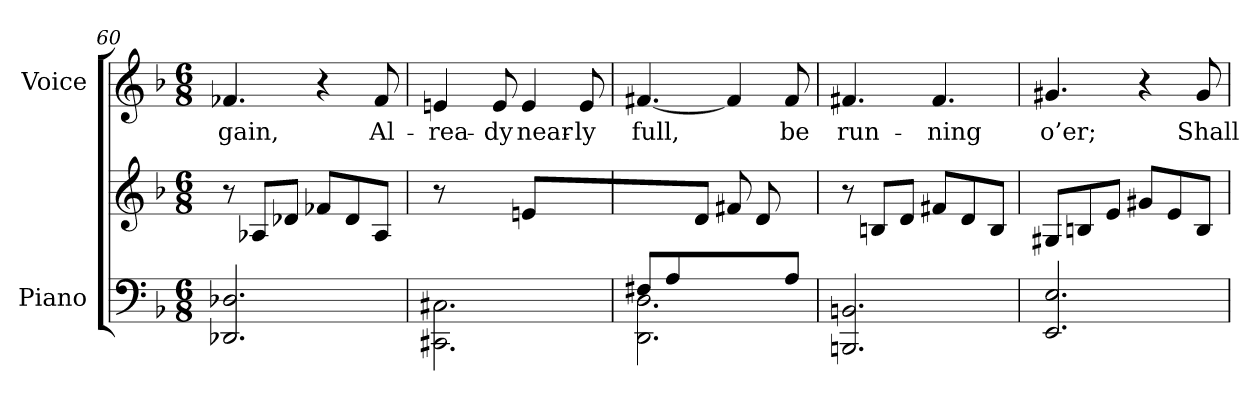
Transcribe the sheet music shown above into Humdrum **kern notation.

**kern	**kern	**kern	**text
*part2	*part2	*part1	*part1
*staff3	*staff2	*staff1	*staff1
*I"Piano	*	*I"Voice	*
*I'Pno	*	*	*
*clefF4	*clefG2	*clefG2	*
*k[b-]	*k[b-]	*k[b-]	*
*M6/8	*M6/8	*M6/8	*
=60	=60	=60	=60
2.DD-X/ 2.D-X/	8r	4.f-X/	-gain,
.	8A-X/L	.	.
.	8d-X/J	.	.
.	8f-X/L	4r	.
.	8d-/	.	.
.	8A-/J	8f-/	Al-
=61	=61	=61	=61
*^	*	*	*
8ryy	2.CC#X\ 2.C#X\	8r	4en/	-rea-
8G/L	.	4ryy	.	.
8An/J	.	.	8e/	-dy
8ryy	.	8en/L	4e/	near-
8A/	.	4ryy	.	.
8G/J	.	.	8e/	-ly
=62	=62	=62	=62	=62
8F#X/L	2.DD\ 2.D\	4ryy	[4.f#X/	full,
8A/	.	.	.	.
4.ryy	.	8d/J	.	.
.	.	8f#X/L	4f#/]	.
.	.	8d/	.	.
8A/J	.	8ryy	8f#/	be
*v	*v	*	*	*
=63	=63	=63	=63
2.BBBn/ 2.BBn/	8r	4.f#X/	run-
.	8Bn/L	.	.
.	8d/J	.	.
.	8f#X/L	4.f#/	-ning
.	8d/	.	.
.	8B/J	.	.
=64	=64	=64	=64
2.EE/ 2.E/	8G#X/L	4.g#X/	o’er;
.	8Bn/	.	.
.	8e/J	.	.
.	8g#X/L	4r	.
.	8e/	.	.
.	8B/J	8g#/	Shall
=	=	=	=
*-	*-	*-	*-
